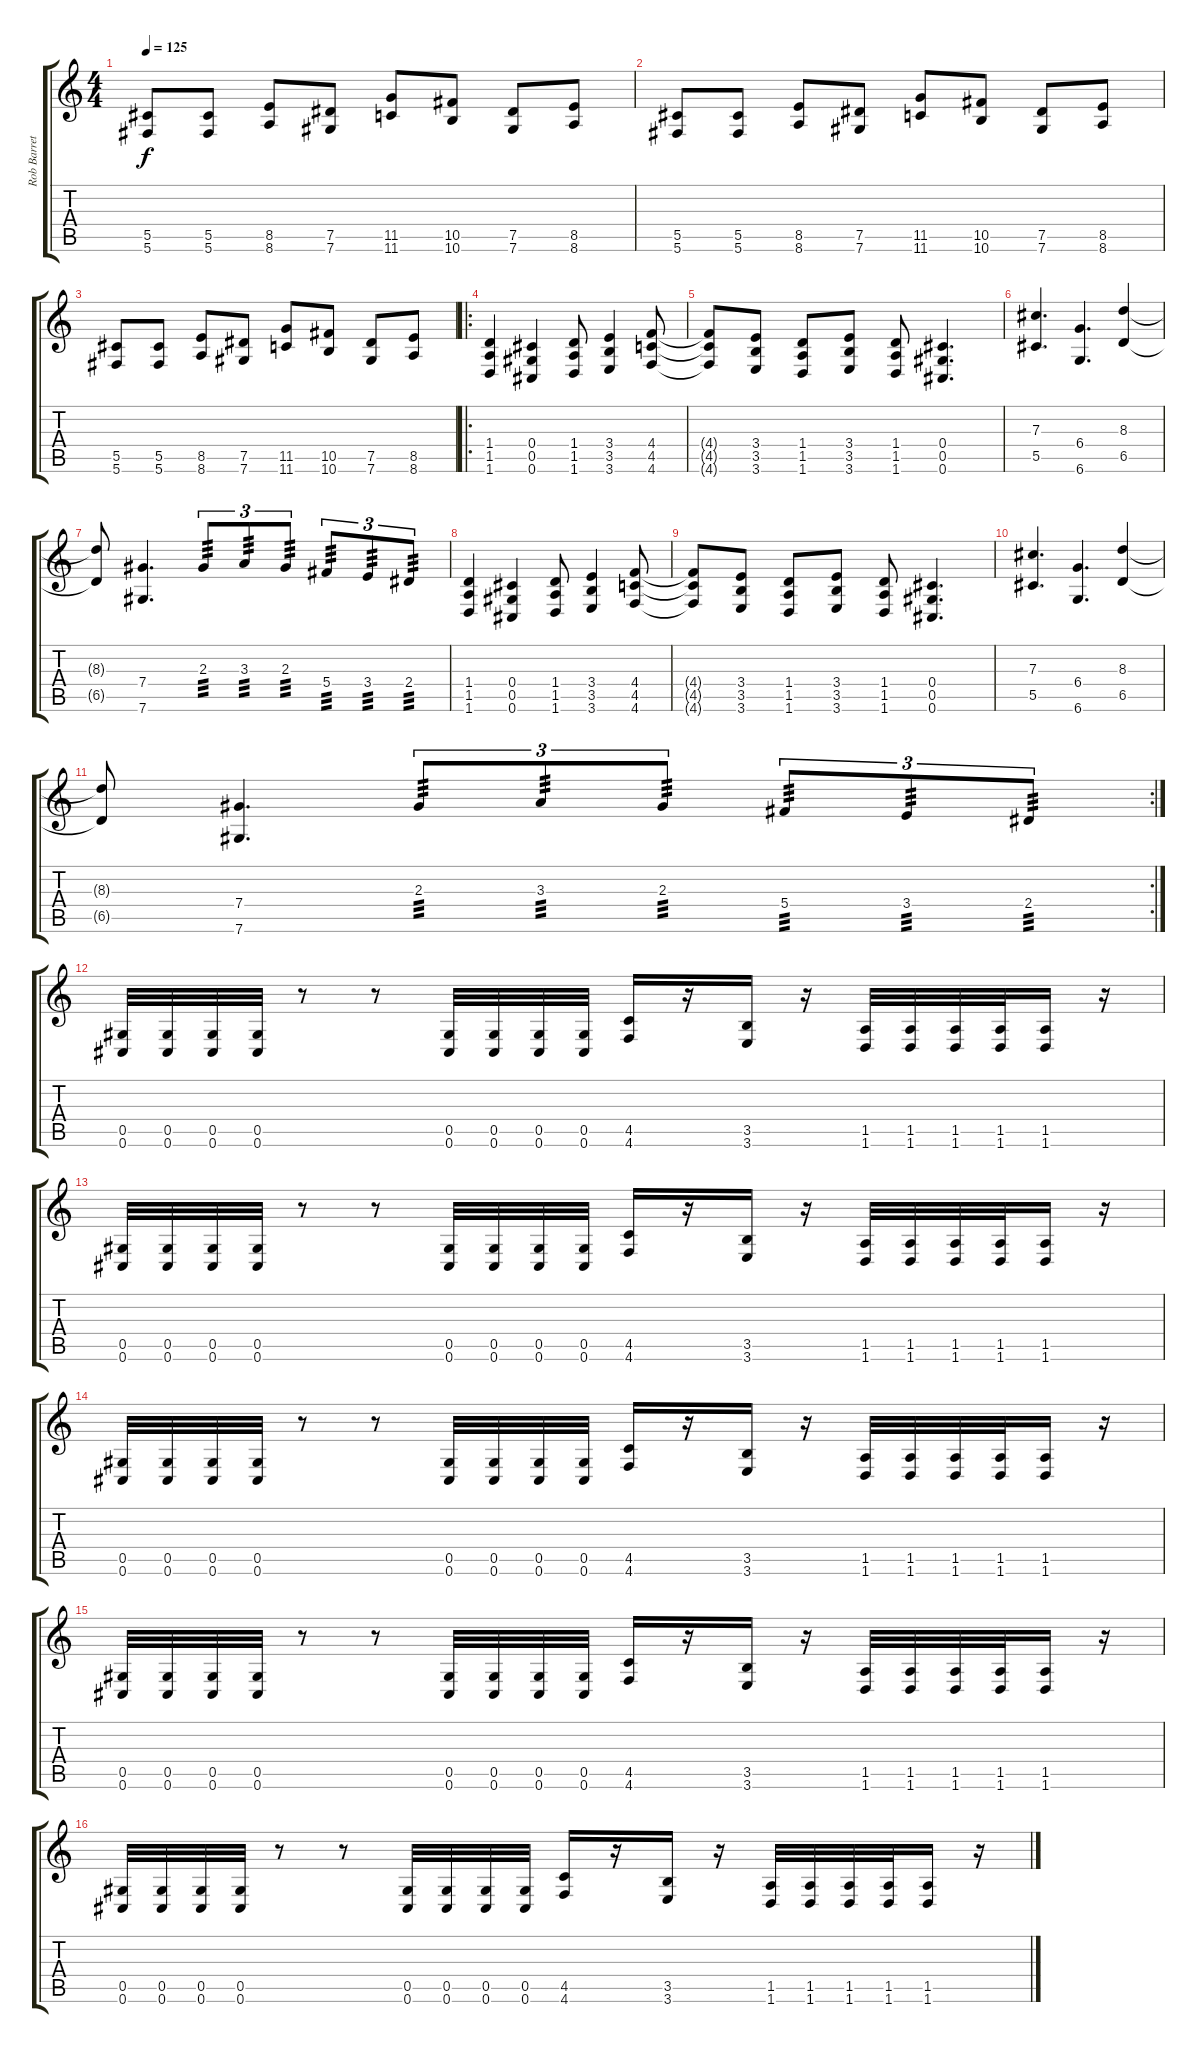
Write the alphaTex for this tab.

\track ("Rob Barrett" "Rob Barret") {instrument distortionguitar}
\staff {score tabs}
\tuning (Eb4 Bb3 Gb3 Db3 Ab2 Db2) {hide}
\ts (4 4)
\tempo 125
\clef g2
\ks c
(5.5 5.6).8{dy f} (5.5 5.6).8 (8.5 8.6).8 (7.5 7.6).8 (11.5 11.6).8 (10.5 10.6).8 (7.5 7.6).8 (8.5 8.6).8 |
(5.5 5.6).8 (5.5 5.6).8 (8.5 8.6).8 (7.5 7.6).8 (11.5 11.6).8 (10.5 10.6).8 (7.5 7.6).8 (8.5 8.6).8 |
(5.5 5.6).8 (5.5 5.6).8 (8.5 8.6).8 (7.5 7.6).8 (11.5 11.6).8 (10.5 10.6).8 (7.5 7.6).8 (8.5 8.6).8 |
\ro
(1.4 1.5 1.6).4 (0.4 0.5 0.6).4 (1.4 1.5 1.6).8 (3.4 3.5 3.6).4 (4.4 4.5 4.6).8 |
(4.4{t} 4.5{t} 4.6{t}).8 (3.4 3.5 3.6).8 (1.4 1.5 1.6).8 (3.4 3.5 3.6).8 (1.4 1.5 1.6).8 (0.4 0.5 0.6).4{d} |
(7.3 5.5).4{d} (6.4 6.6).4{d} (8.3 6.5).4 |
(8.3{t} 6.5{t}).8 (7.4 7.6).4{d} 2.3.8{tu (3 2) tp 3} 3.3.8{tu (3 2) tp 3} 2.3.8{tu (3 2) tp 3} 5.4.8{tu (3 2) tp 3} 3.4.8{tu (3 2) tp 3} 2.4.8{tu (3 2) tp 3} |
(1.4 1.5 1.6).4 (0.4 0.5 0.6).4 (1.4 1.5 1.6).8 (3.4 3.5 3.6).4 (4.4 4.5 4.6).8 |
(4.4{t} 4.5{t} 4.6{t}).8 (3.4 3.5 3.6).8 (1.4 1.5 1.6).8 (3.4 3.5 3.6).8 (1.4 1.5 1.6).8 (0.4 0.5 0.6).4{d} |
(7.3 5.5).4{d} (6.4 6.6).4{d} (8.3 6.5).4 |
\rc 2
(8.3{t} 6.5{t}).8 (7.4 7.6).4{d} 2.3.8{tu (3 2) tp 3} 3.3.8{tu (3 2) tp 3} 2.3.8{tu (3 2) tp 3} 5.4.8{tu (3 2) tp 3} 3.4.8{tu (3 2) tp 3} 2.4.8{tu (3 2) tp 3} |
(0.5 0.6).32 (0.5 0.6).32 (0.5 0.6).32 (0.5 0.6).32 r.8 r.8 (0.5 0.6).32 (0.5 0.6).32 (0.5 0.6).32 (0.5 0.6).32 (4.5 4.6).16 r.16 (3.5 3.6).16 r.16 (1.5 1.6).32 (1.5 1.6).32 (1.5 1.6).32 (1.5 1.6).32 (1.5 1.6).16 r.16 |
(0.5 0.6).32 (0.5 0.6).32 (0.5 0.6).32 (0.5 0.6).32 r.8 r.8 (0.5 0.6).32 (0.5 0.6).32 (0.5 0.6).32 (0.5 0.6).32 (4.5 4.6).16 r.16 (3.5 3.6).16 r.16 (1.5 1.6).32 (1.5 1.6).32 (1.5 1.6).32 (1.5 1.6).32 (1.5 1.6).16 r.16 |
(0.5 0.6).32 (0.5 0.6).32 (0.5 0.6).32 (0.5 0.6).32 r.8 r.8 (0.5 0.6).32 (0.5 0.6).32 (0.5 0.6).32 (0.5 0.6).32 (4.5 4.6).16 r.16 (3.5 3.6).16 r.16 (1.5 1.6).32 (1.5 1.6).32 (1.5 1.6).32 (1.5 1.6).32 (1.5 1.6).16 r.16 |
(0.5 0.6).32 (0.5 0.6).32 (0.5 0.6).32 (0.5 0.6).32 r.8 r.8 (0.5 0.6).32 (0.5 0.6).32 (0.5 0.6).32 (0.5 0.6).32 (4.5 4.6).16 r.16 (3.5 3.6).16 r.16 (1.5 1.6).32 (1.5 1.6).32 (1.5 1.6).32 (1.5 1.6).32 (1.5 1.6).16 r.16 |
(0.5 0.6).32 (0.5 0.6).32 (0.5 0.6).32 (0.5 0.6).32 r.8 r.8 (0.5 0.6).32 (0.5 0.6).32 (0.5 0.6).32 (0.5 0.6).32 (4.5 4.6).16 r.16 (3.5 3.6).16 r.16 (1.5 1.6).32 (1.5 1.6).32 (1.5 1.6).32 (1.5 1.6).32 (1.5 1.6).16 r.16
